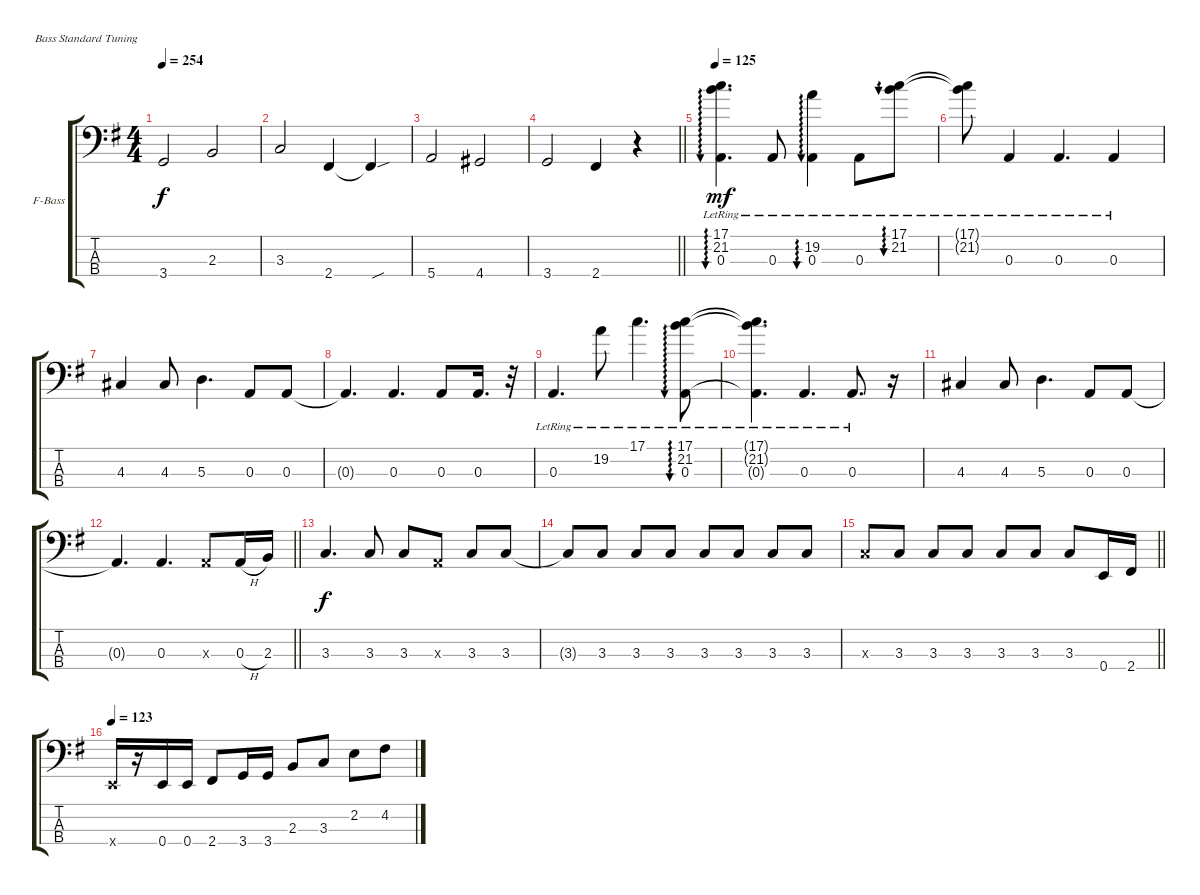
\bracketExtendMode groupsimilarinstruments
\firstSystemTrackNameOrientation horizontal
\otherSystemsTrackNameOrientation horizontal
\track ("Bass I - Shawn Malone (Fretless Bass)" "F-Bass") {instrument fretlessbass}
\staff {score tabs}
\tuning (G2 D2 A1 E1)
\ts (4 4)
\tempo 254
\clef f4
\ks g
3.4.2{dy f} 2.3.2 |
3.3.2 2.4.4 2.4{sou t}.4 |
5.4.2 4.4.2 |
\barLineRight lightlight
3.4.2 2.4.4 r.4 |
\tempo 125
(17.1{lr} 21.2{lr} 0.3{lr}).4{d au 240 dy mf} 0.3{lr}.8 (19.2{lr} 0.3{lr}).4{au 240} 0.3{lr}.8 (17.1{lr} 21.2{lr}).8{au 240} |
(17.1{lr t} 21.2{lr t}).8 0.3{lr}.4 0.3{lr}.4{d} 0.3{lr}.4 |
4.3.4 4.3.8 5.3.4{d} 0.3.8 0.3.8 |
0.3{t}.4{d} 0.3.4{d} 0.3.8 0.3.16{d} r.32 |
0.3{lr}.4{d} 19.2{lr}.8 17.1{lr}.4{d} (17.1{lr} 21.2{lr} 0.3{lr}).8{au 240} |
(17.1{lr t} 21.2{lr t} 0.3{lr t}).4{d} 0.3{lr}.4{d} 0.3{lr}.8{d} r.16 |
4.3.4 4.3.8 5.3.4{d} 0.3.8 0.3.8 |
\barLineRight lightlight
0.3{t}.4{d} 0.3.4{d} 0.3{x}.8 0.3{h}.16 2.3.16 |
3.3.4{d dy f} 3.3.8 3.3.8 0.3{x}.8 3.3.8 3.3.8 |
3.3{t}.8 3.3.8 3.3.8 3.3.8 3.3.8 3.3.8 3.3.8 3.3.8 |
\barLineRight lightlight
3.3{x}.8 3.3.8 3.3.8 3.3.8 3.3.8 3.3.8 3.3.8 0.4.16 2.4.16 |
\tempo 123
0.4{x}.16 r.16 0.4.16 0.4.16 2.4.8 3.4.16 3.4.16 2.3.8 3.3.8 2.2.8 4.2.8
